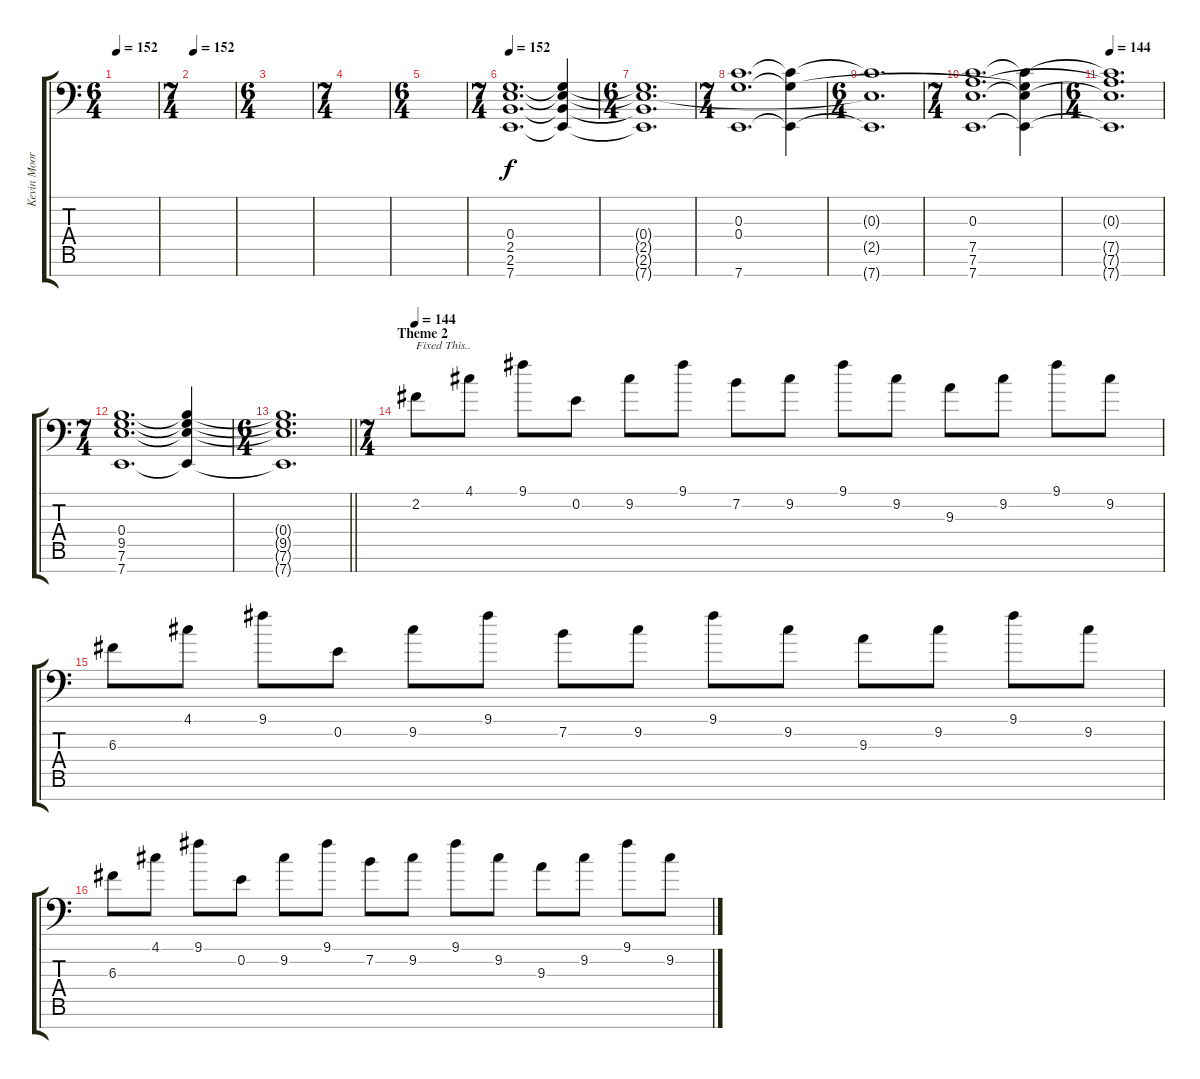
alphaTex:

\track ("Kevin Moore - 1" "Kevin Moor") {instrument percussiveorgan}
\staff {score tabs}
\tuning (A4 E4 C4 G3 D3 A2 A1) {hide}
\ts (6 4)
\tempo 152
\clef f4
\ks c
|
\ts (7 4)
\tempo 152
|
\ts (6 4)
|
\ts (7 4)
|
\ts (6 4)
|
\ts (7 4)
\tempo 152
(0.4 2.5 2.6 7.7).1{d volume 8 instrument choiraahs} (0.4{t} 2.5{t} 2.6{t} 7.7{t}).4 |
\ts (6 4)
(0.4{t} 2.5{t} 2.6{t} 7.7{t}).1{d} |
\ts (7 4)
(0.3 0.4 7.7).1{d} (0.3{t} 0.4{t} 7.7{t}).4 |
\ts (6 4)
(0.3{t} 2.5{t} 7.7{t}).1{d} |
\ts (7 4)
(0.3 7.5 7.6 7.7).1{d} (0.3{t} 0.4{t} 7.6{t} 7.7{t}).4 |
\ts (6 4)
\tempo 144
(0.3{t} 7.5{t} 7.6{t} 7.7{t}).1{d} |
\ts (7 4)
(0.4 9.5 7.6 7.7).1{d} (0.4{t} 9.5{t} 7.6{t} 7.7{t}).4 |
\ts (6 4)
\barLineRight lightlight
(0.4{t} 9.5{t} 7.6{t} 7.7{t}).1{d} |
\ts (7 4)
\section ("" "Theme 2")
\tempo 144
2.2.8{txt "Fixed This.." volume 10 instrument percussiveorgan} 4.1.8 9.1.8 0.2.8 9.2.8 9.1.8 7.2.8 9.2.8 9.1.8 9.2.8 9.3.8 9.2.8 9.1.8 9.2.8 |
6.3.8 4.1.8 9.1.8 0.2.8 9.2.8 9.1.8 7.2.8 9.2.8 9.1.8 9.2.8 9.3.8 9.2.8 9.1.8 9.2.8 |
6.3.8 4.1.8 9.1.8 0.2.8 9.2.8 9.1.8 7.2.8 9.2.8 9.1.8 9.2.8 9.3.8 9.2.8 9.1.8 9.2.8
